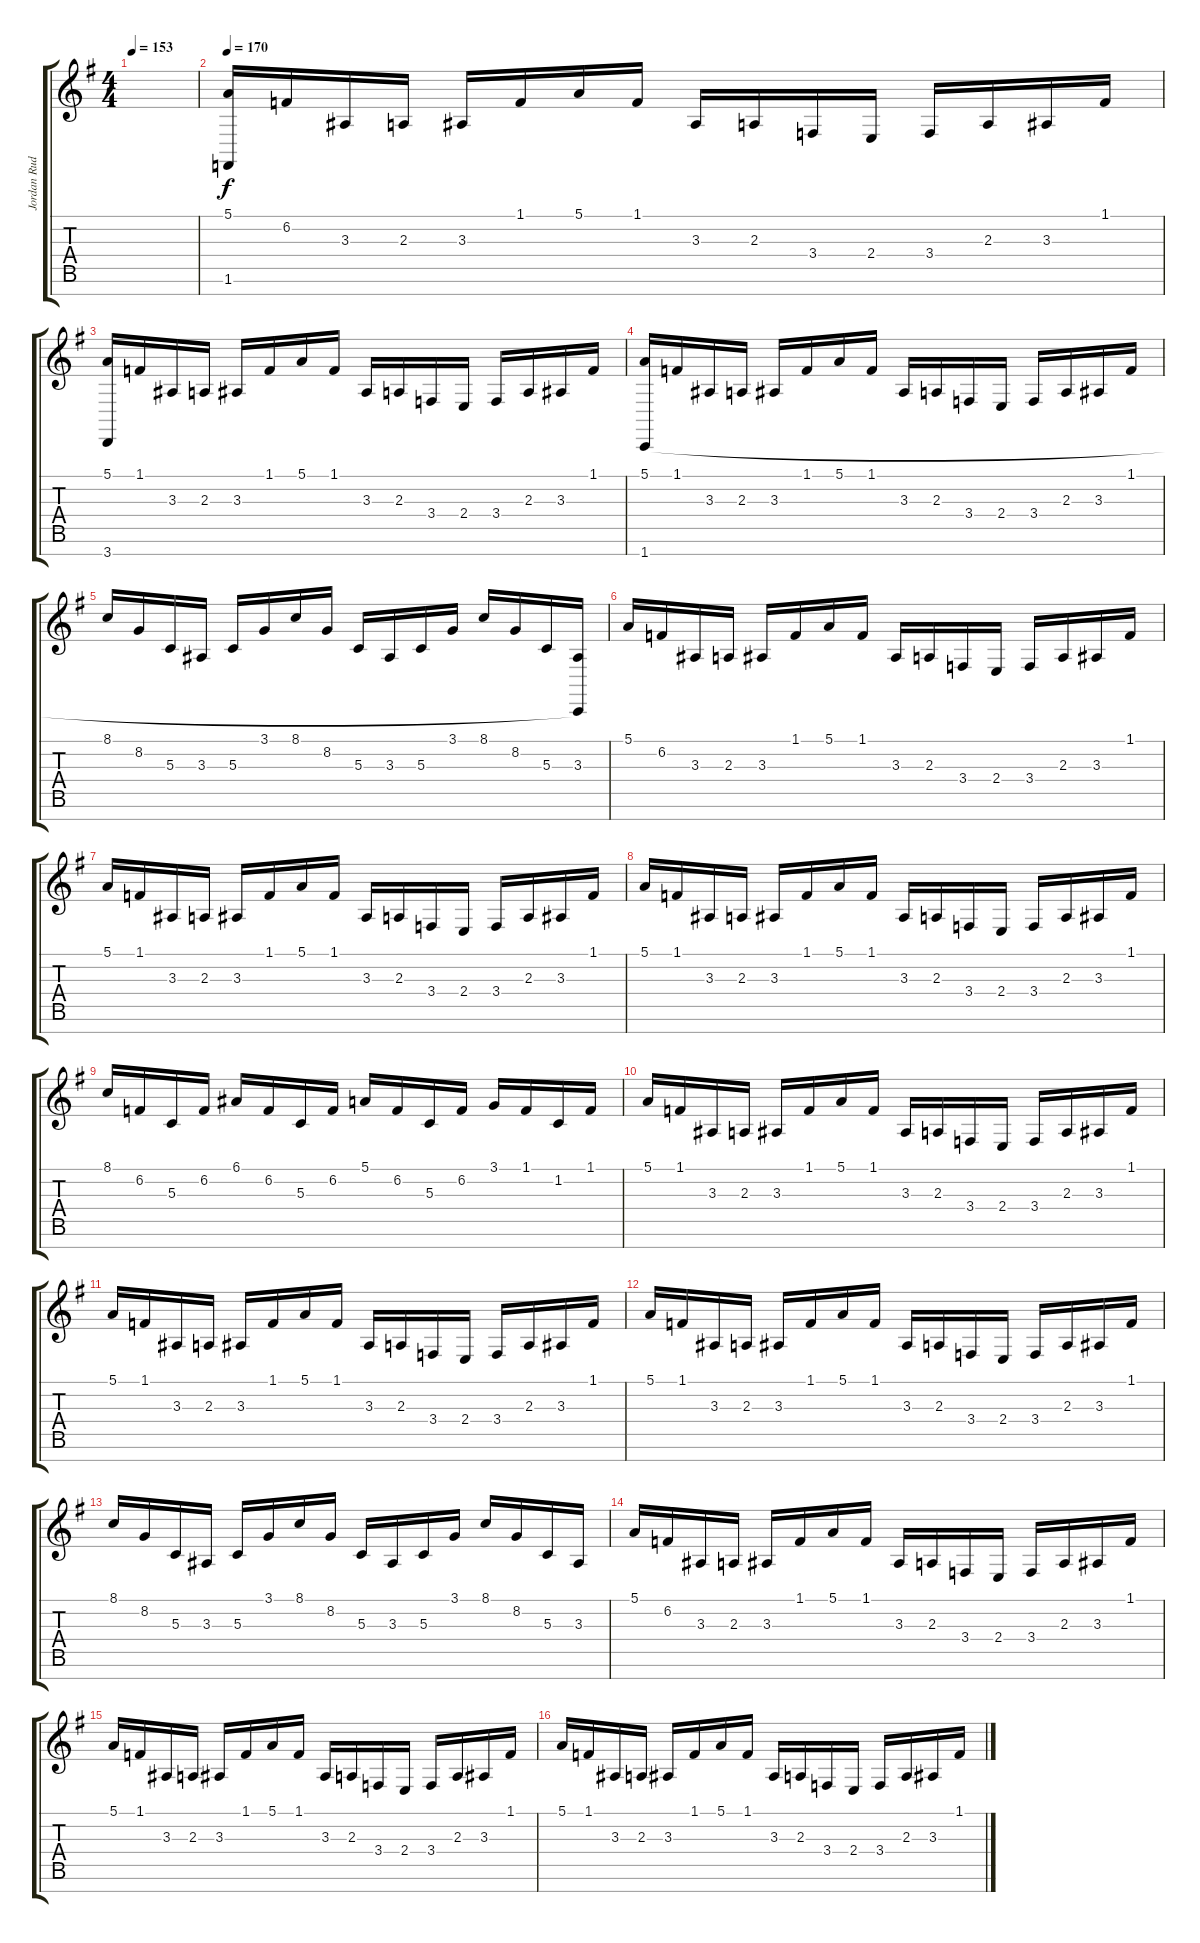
\track ("Jordan Rudess - Keyboards" "Jordan Rud") {instrument lead2sawtooth}
\staff {score tabs}
\tuning (E4 B3 G3 D3 A2 E2 B1) {hide}
\ts (4 4)
\tempo 153
\clef g2
\ks g
|
\tempo 170
(5.1 1.6).16{volume 8 instrument lead2sawtooth} 6.2.16 3.3.16 2.3.16 3.3.16 1.1.16 5.1.16 1.1.16 3.3.16 2.3.16 3.4.16 2.4.16 3.4.16 2.3.16 3.3.16 1.1.16 |
(5.1 3.7).16 1.1.16 3.3.16 2.3.16 3.3.16 1.1.16 5.1.16 1.1.16 3.3.16 2.3.16 3.4.16 2.4.16 3.4.16 2.3.16 3.3.16 1.1.16 |
(5.1 1.7).16 1.1.16 3.3.16 2.3.16 3.3.16 1.1.16 5.1.16 1.1.16 3.3.16 2.3.16 3.4.16 2.4.16 3.4.16 2.3.16 3.3.16 1.1.16 |
8.1.16 8.2.16 5.3.16 3.3.16 5.3.16 3.1.16 8.1.16 8.2.16 5.3.16 3.3.16 5.3.16 3.1.16 8.1.16 8.2.16 5.3.16 (3.3 1.7{t}).16 |
5.1.16 6.2.16 3.3.16 2.3.16 3.3.16 1.1.16 5.1.16 1.1.16 3.3.16 2.3.16 3.4.16 2.4.16 3.4.16 2.3.16 3.3.16 1.1.16 |
5.1.16 1.1.16 3.3.16 2.3.16 3.3.16 1.1.16 5.1.16 1.1.16 3.3.16 2.3.16 3.4.16 2.4.16 3.4.16 2.3.16 3.3.16 1.1.16 |
5.1.16 1.1.16 3.3.16 2.3.16 3.3.16 1.1.16 5.1.16 1.1.16 3.3.16 2.3.16 3.4.16 2.4.16 3.4.16 2.3.16 3.3.16 1.1.16 |
8.1.16 6.2.16 5.3.16 6.2.16 6.1.16 6.2.16 5.3.16 6.2.16 5.1.16 6.2.16 5.3.16 6.2.16 3.1.16 1.1.16 1.2.16 1.1.16 |
5.1.16 1.1.16 3.3.16 2.3.16 3.3.16 1.1.16 5.1.16 1.1.16 3.3.16 2.3.16 3.4.16 2.4.16 3.4.16 2.3.16 3.3.16 1.1.16 |
5.1.16 1.1.16 3.3.16 2.3.16 3.3.16 1.1.16 5.1.16 1.1.16 3.3.16 2.3.16 3.4.16 2.4.16 3.4.16 2.3.16 3.3.16 1.1.16 |
5.1.16 1.1.16 3.3.16 2.3.16 3.3.16 1.1.16 5.1.16 1.1.16 3.3.16 2.3.16 3.4.16 2.4.16 3.4.16 2.3.16 3.3.16 1.1.16 |
8.1.16 8.2.16 5.3.16 3.3.16 5.3.16 3.1.16 8.1.16 8.2.16 5.3.16 3.3.16 5.3.16 3.1.16 8.1.16 8.2.16 5.3.16 3.3.16 |
5.1.16 6.2.16 3.3.16 2.3.16 3.3.16 1.1.16 5.1.16 1.1.16 3.3.16 2.3.16 3.4.16 2.4.16 3.4.16 2.3.16 3.3.16 1.1.16 |
5.1.16 1.1.16 3.3.16 2.3.16 3.3.16 1.1.16 5.1.16 1.1.16 3.3.16 2.3.16 3.4.16 2.4.16 3.4.16 2.3.16 3.3.16 1.1.16 |
5.1.16 1.1.16 3.3.16 2.3.16 3.3.16 1.1.16 5.1.16 1.1.16 3.3.16 2.3.16 3.4.16 2.4.16 3.4.16 2.3.16 3.3.16 1.1.16
